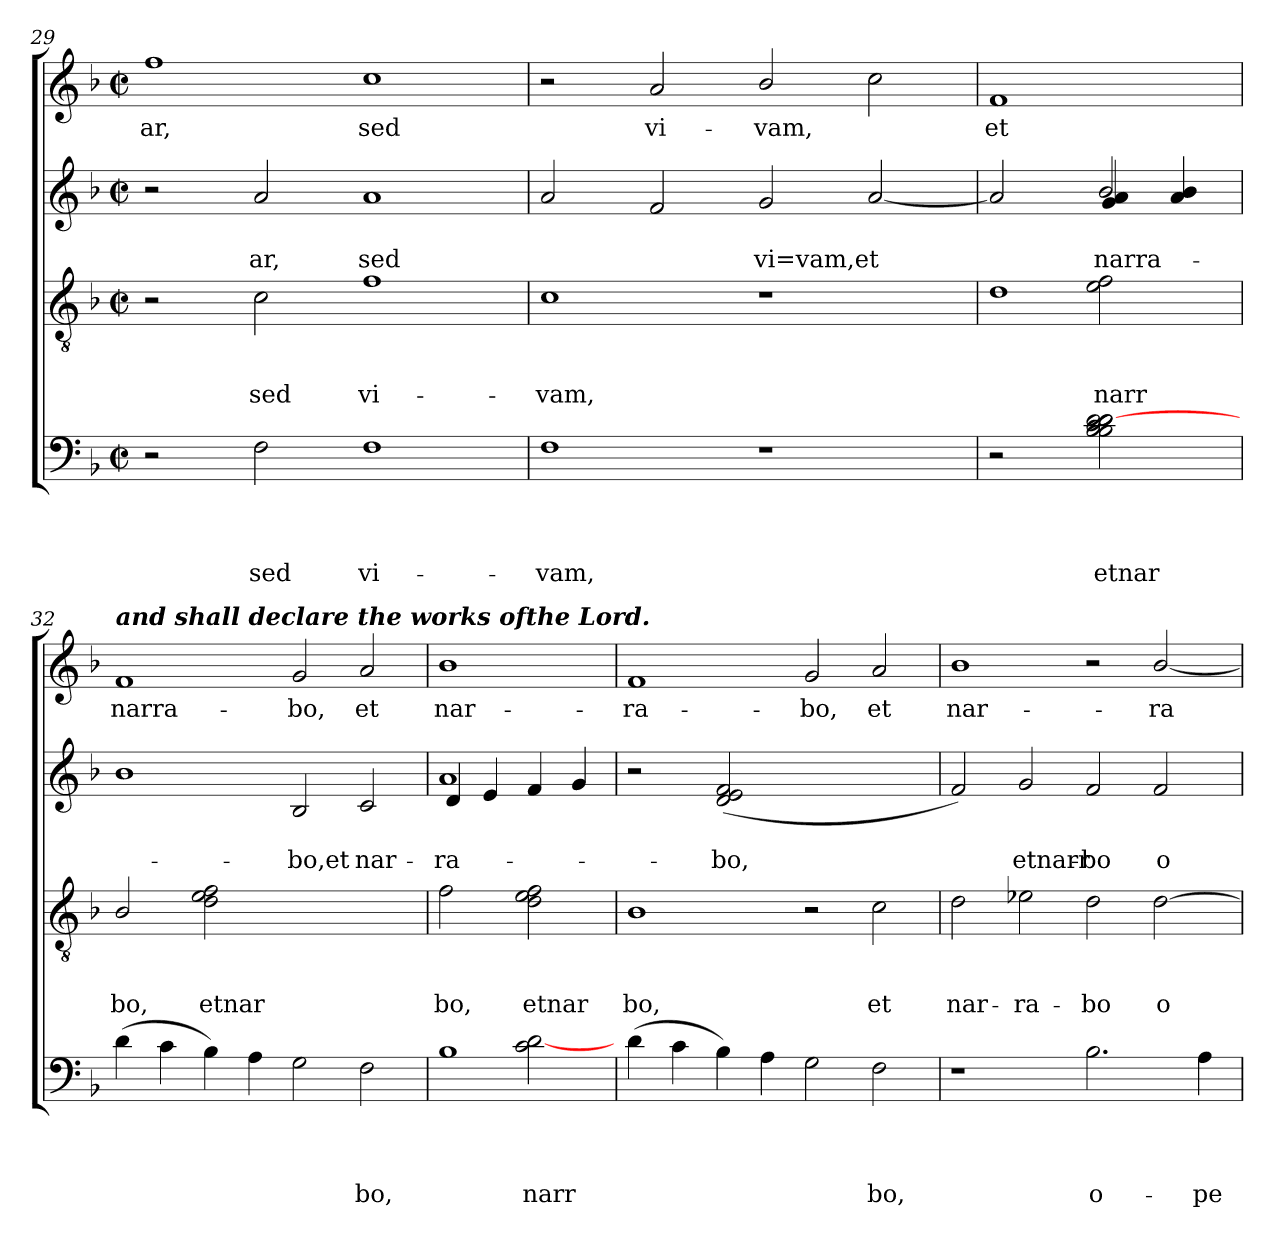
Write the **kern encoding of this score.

**kern	**text	**text	**text	**text	**kern	**text	**text	**text	**kern	**text	**text	**kern	**text
*part4	*part4	*part4	*part4	*part4	*part3	*part3	*part3	*part3	*part2	*part2	*part2	*part1	*part1
*staff4	*staff4	*staff4	*staff4	*staff4	*staff3	*staff3	*staff3	*staff3	*staff2	*staff2	*staff2	*staff1	*staff1
*clefF4	*	*	*	*	*clefGv2	*	*	*	*clefG2	*	*	*clefG2	*
*k[b-]	*	*	*	*	*k[b-]	*	*	*	*k[b-]	*	*	*k[b-]	*
*F:	*	*	*	*	*F:	*	*	*	*F:	*	*	*F:	*
*M2/2	*	*	*	*	*M2/2	*	*	*	*M2/2	*	*	*M2/2	*
*met(c|)	*	*	*	*	*met(c|)	*	*	*	*met(c|)	*	*	*met(c|)	*
=29	=29	=29	=29	=29	=29	=29	=29	=29	=29	=29	=29	=29	=29
!	!	!	!	!	!	!	!	!	!	!	!	!	!LO:LY:b
2r	.	.	.	.	2r	.	.	.	2r	.	.	1ff	-ar,
!	!	!	!	!LO:LY:b	!	!	!	!LO:LY:b	!	!	!LO:LY:b	!	!
2F\	.	.	.	sed	2c\	.	.	sed	2a/	.	-ar,	.	.
!	!	!	!	!LO:LY:b	!	!	!	!LO:LY:b	!	!	!LO:LY:b	!	!LO:LY:b
1F	.	.	.	vi-	1f	.	.	vi-	1a	.	sed	1cc	sed
=30	=30	=30	=30	=30	=30	=30	=30	=30	=30	=30	=30	=30	=30
!	!	!	!	!LO:LY:b	!	!	!	!LO:LY:b	!	!	!	!	!
1F	.	.	.	-vam,	1c	.	.	-vam,	2a/	.	.	2r	.
!	!	!	!	!	!	!	!	!	!	!	!	!	!LO:LY:b
.	.	.	.	.	.	.	.	.	2f/	.	.	2a/	vi-
!	!	!	!	!	!	!	!	!	!	!	!LO:LY:b	!	!LO:LY:b
1r	.	.	.	.	1r	.	.	.	2g/	.	vi=vam,et	2b-/	-vam,
.	.	.	.	.	.	.	.	.	[<2a/	.	.	2cc\	.
=31	=31	=31	=31	=31	=31	=31	=31	=31	=31	=31	=31	=31	=31
*	*	*	*	*	*^	*	*	*	*^	*	*	*	*
!	!	!	!	!	!	!	!	!	!	!	!	!	!	!	!LO:LY:b
2r	.	.	.	.	1d	2ryy	.	.	.	2a/]	2ryy	.	.	1f	et
!	!	!	!	!LO:LY:b	!	!	!	!	!LO:LY:b	!	!	!	!LO:LY:b	!	!
2B-\ 2B-\ 2c\ 2d\ 2d\ [<2d\	.	.	.	etnar	.	2e\ 2f\	.	.	narr-	2b-/	4g/ 4a/	.	narra-	.	.
.	.	.	.	.	.	.	.	.	.	.	4a/ 4b-/	.	.	.	.
*	*	*	*	*	*v	*v	*	*	*	*	*	*	*	*	*
!!LO:LB:g=z
=32	=32	=32	=32	=32	=32	=32	=32	=32	=32	=32	=32	=32	=32	=32
!	!	!	!	!	!	!	!	!	!	!	!	!	!LO:TX:a:Bi:t=and shall declare the works ofthe Lord.	!
!	!	!	!	!	!	!	!	!LO:LY:b	!	!	!	!	!	!LO:LY:b
*	*	*	*	*	*	*	*	*	*v	*v	*	*	*	*
(<4d\	.	.	.	.	2B-/	.	.	-bo,	1b-	.	.	1f	narra-
4c\	.	.	.	.	.	.	.	.	.	.	.	.	.
!	!	!	!	!	!	!	!	!LO:LY:b	!	!	!	!	!
4B-\)	.	.	.	.	2d\ 2e\ 2f\	.	.	etnar	.	.	.	.	.
4A\	.	.	.	.	.	.	.	.	.	.	.	.	.
!	!	!	!	!	!	!	!	!	!	!	!LO:LY:b	!	!LO:LY:b
2G\	.	.	.	.	1ryy	.	.	.	2B-/	.	-bo,et	2g/	-bo,
!	!	!	!	!LO:LY:b	!	!	!	!	!	!	!LO:LY:b	!	!LO:LY:b
2F\	.	.	.	bo,	.	.	.	.	2c/	.	nar-	2a/	et
=33	=33	=33	=33	=33	=33	=33	=33	=33	=33	=33	=33	=33	=33
*^	*	*	*	*	*	*	*	*	*	*	*	*	*
!	!	!	!	!	!	!	!	!	!LO:LY:b	!	!	!LO:LY:b	!	!LO:LY:b
*	*	*	*	*	*	*	*	*	*	*^	*	*	*	*
1B-	2ryy	.	.	.	.	2f\	.	.	bo,	1a	4d/	.	-ra-	1b-	nar-
.	.	.	.	.	.	.	.	.	.	.	4e/	.	.	.	.
!	!	!	!	!	!LO:LY:b	!	!	!	!LO:LY:b	!	!	!	!	!	!
.	2c\ [>2d\	.	.	.	narr	2d\ 2e\ 2f\	.	.	etnar	.	4f/	.	.	.	.
.	.	.	.	.	.	.	.	.	.	.	4g/	.	.	.	.
*v	*v	*	*	*	*	*	*	*	*	*	*	*	*	*	*
=34	=34	=34	=34	=34	=34	=34	=34	=34	=34	=34	=34	=34	=34	=34
!	!	!	!	!	!	!	!	!LO:LY:b	!	!	!	!	!	!LO:LY:b
*	*	*	*	*	*	*	*	*	*v	*v	*	*	*	*
(<4d\	.	.	.	.	1B-	.	.	bo,	2r	.	.	1f	-ra-
4c\	.	.	.	.	.	.	.	.	.	.	.	.	.
!	!	!	!	!	!	!	!	!	!	!	!LO:LY:b	!	!
4B-\)	.	.	.	.	.	.	.	.	(<2d/ 2e/ 2f/	.	-bo,	.	.
4A\	.	.	.	.	.	.	.	.	.	.	.	.	.
!	!	!	!	!	!	!	!	!	!	!	!	!	!LO:LY:b
2G\	.	.	.	.	2r	.	.	.	1ryy	.	.	2g/	-bo,
!	!	!	!	!LO:LY:b	!	!	!	!LO:LY:b	!	!	!	!	!LO:LY:b
2F\	.	.	.	bo,	2c\	.	.	et	.	.	.	2a/	et
=35	=35	=35	=35	=35	=35	=35	=35	=35	=35	=35	=35	=35	=35
!	!	!	!	!	!	!	!	!LO:LY:b	!	!	!	!	!LO:LY:b
1r	.	.	.	.	2d\	.	.	nar-	2f/)	.	.	1b-	nar-
!	!	!	!	!	!	!	!	!LO:LY:b	!	!	!LO:LY:b	!	!
.	.	.	.	.	2e-X\	.	.	-ra-	2g/	.	etnarr-	.	.
!	!	!	!	!LO:LY:b	!	!	!	!LO:LY:b	!	!	!LO:LY:b	!	!
2.B-\	.	.	.	o-	2d\	.	.	-bo	2f/	.	-bo	2r	.
!	!	!	!	!	!	!	!	!LO:LY:b	!	!	!LO:LY:b	!	!LO:LY:b
.	.	.	.	.	[>2d\	.	.	o-	2f/	.	o-	[<2b-/	-ra-
!	!	!	!	!LO:LY:b	!	!	!	!	!	!	!	!	!
4A\	.	.	.	-pe-	.	.	.	.	.	.	.	.	.
=	=	=	=	=	=	=	=	=	=	=	=	=	=
*-	*-	*-	*-	*-	*-	*-	*-	*-	*-	*-	*-	*-	*-
